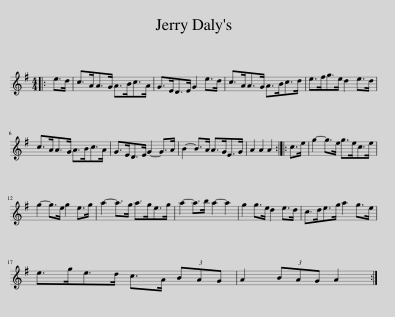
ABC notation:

X:1
L:1/8
M:4/4
I:linebreak $
K:G
V:1 treble
V:1
|: e>d | c>AA>G A>Bc>A | G>ED>E G2 e>d | c>AA>G A>Bc>d | e>fg>e d2 e>d |$ %5
 c>AA>G A>Bc>A | G>ED>E G2- G>A | B2- B>A A>GE>G | A2 A2 A2 :: c>e | %10
 g2- g>e g>ec>e |$ g2- g>e g2 e>g | a2- a>g a>ge>g | a2- a>b a2- a2 | g2 g>e d2 e>d | %15
 c>de>g a2 g>e |$ e>ge>d c>A (3BAG | A2 (3BAG A2 :| %18
